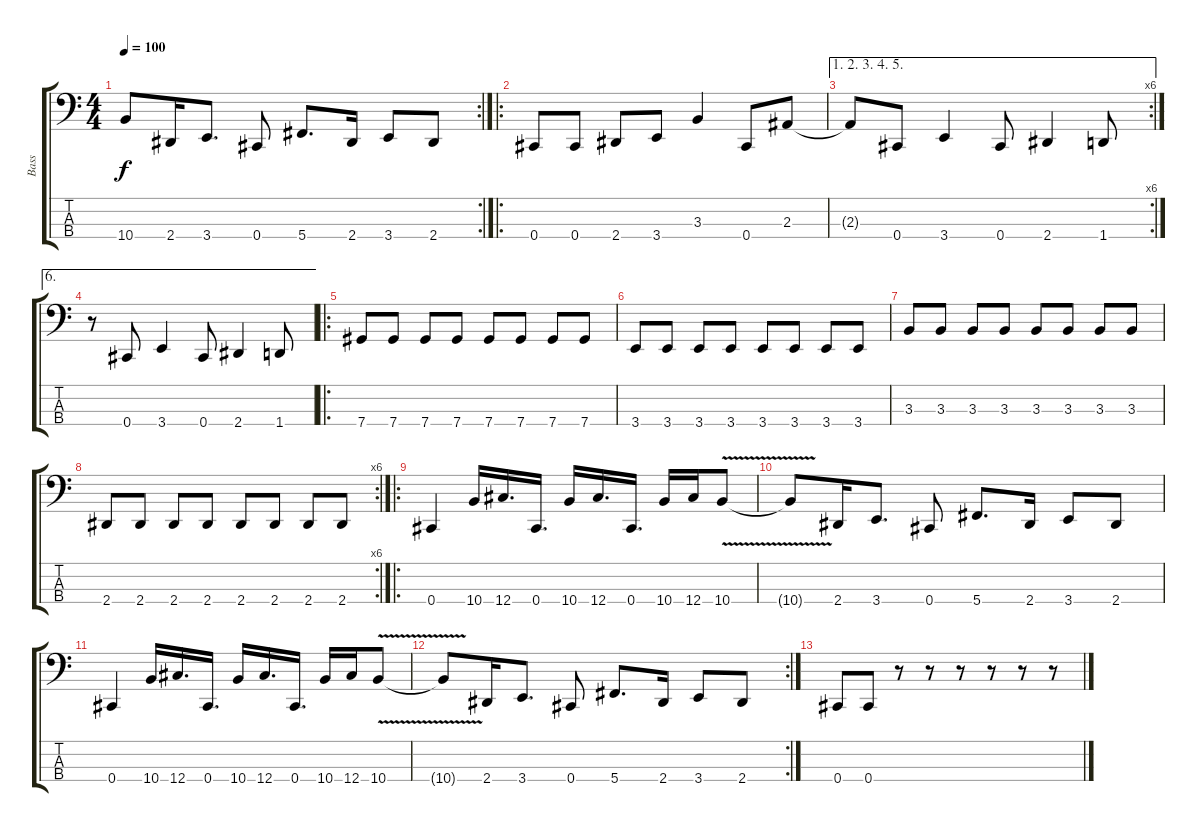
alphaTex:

\track ("Bass" "Bass") {instrument electricbasspick}
\staff {score tabs}
\tuning (Gb2 Db2 Ab1 Db1) {hide}
\rc 2
\ts (4 4)
\tempo 100
\clef f4
\ks c
10.4{t}.8{dy f} 2.4.16 3.4.8{d} 0.4.8 5.4.8{d} 2.4.16 3.4.8 2.4.8 |
\ro
0.4.8 0.4.8 2.4.8 3.4.8 3.3.4 0.4.8 2.3.8 |
\ae (1 2 3 4 5)
\rc 6
2.3{t}.8 0.4.8 3.4.4 0.4.8 2.4.4 1.4.8 |
\ae 6
r.8 0.4.8 3.4.4 0.4.8 2.4.4 1.4.8 |
\ro
7.4.8 7.4.8 7.4.8 7.4.8 7.4.8 7.4.8 7.4.8 7.4.8 |
3.4.8 3.4.8 3.4.8 3.4.8 3.4.8 3.4.8 3.4.8 3.4.8 |
3.3.8 3.3.8 3.3.8 3.3.8 3.3.8 3.3.8 3.3.8 3.3.8 |
\rc 6
2.4.8 2.4.8 2.4.8 2.4.8 2.4.8 2.4.8 2.4.8 2.4.8 |
\ro
0.4.4 10.4.16 12.4.16{d} 0.4.16{d} 10.4.16 12.4.16{d} 0.4.16{d} 10.4.16 12.4.16 10.4{v}.8 |
10.4{t}.8 2.4.16 3.4.8{d} 0.4.8 5.4.8{d} 2.4.16 3.4.8 2.4.8 |
0.4.4 10.4.16 12.4.16{d} 0.4.16{d} 10.4.16 12.4.16{d} 0.4.16{d} 10.4.16 12.4.16 10.4{v}.8 |
\rc 2
10.4{t}.8 2.4.16 3.4.8{d} 0.4.8 5.4.8{d} 2.4.16 3.4.8 2.4.8 |
0.4.8 0.4.8 r.8 r.8 r.8 r.8 r.8 r.8
